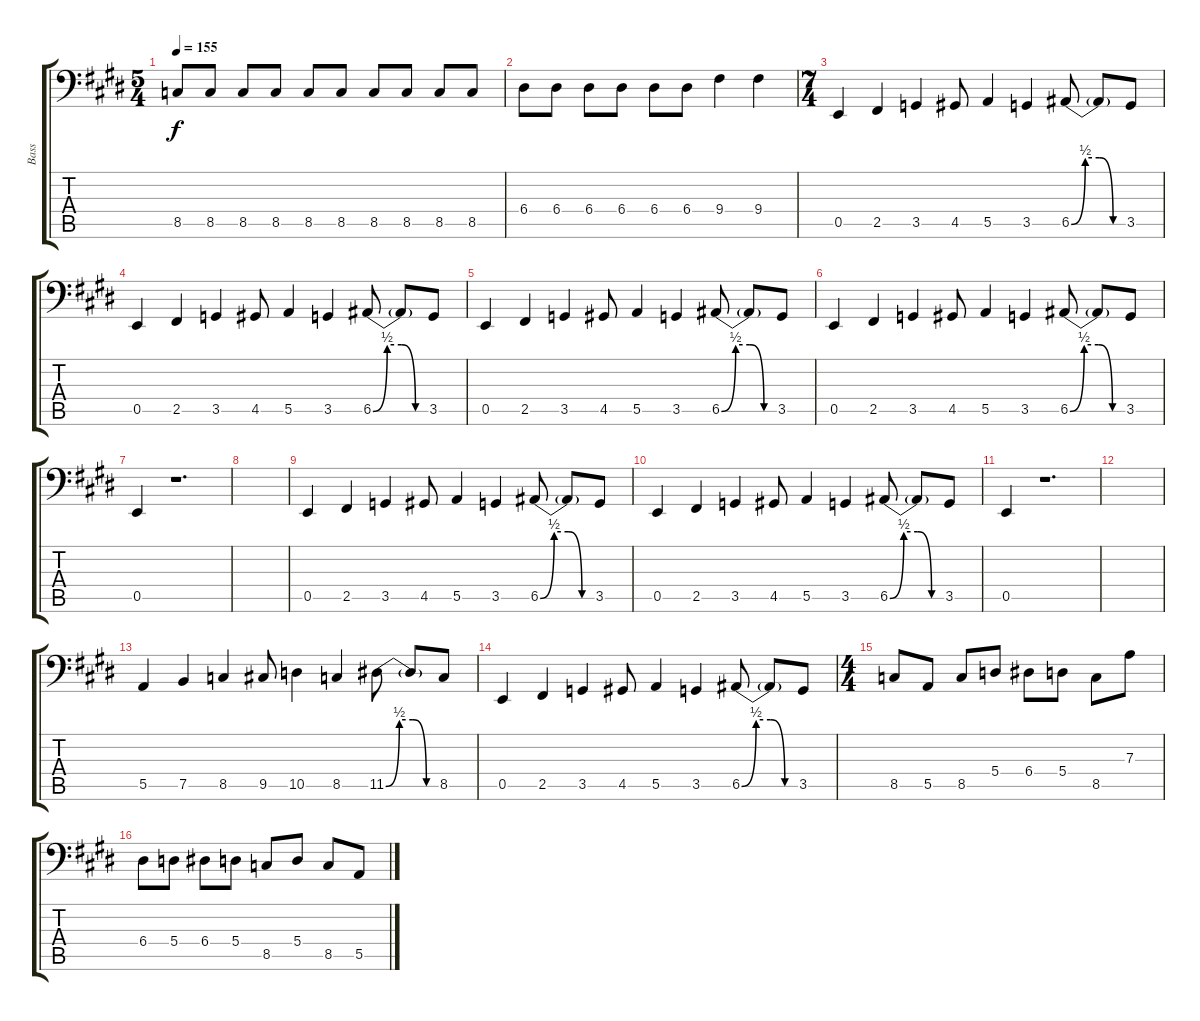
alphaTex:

\track ("Bass" "Bass") {instrument electricbassfinger}
\staff {score tabs}
\tuning (C3 G2 D2 A1 E1 B0) {hide}
\ts (5 4)
\tempo 155
\clef f4
\ks e
8.5.8{dy f} 8.5.8 8.5.8 8.5.8 8.5.8 8.5.8 8.5.8 8.5.8 8.5.8 8.5.8 |
6.4.8 6.4.8 6.4.8 6.4.8 6.4.8 6.4.8 9.4.4 9.4.4 |
\ts (7 4)
0.5.4 2.5.4 3.5.4 4.5.8 5.5.4 3.5.4 6.5{be (custom 0 0 15 2 30 2 45 0 60 0)}.8 6.5{t}.8 3.5.8 |
0.5.4 2.5.4 3.5.4 4.5.8 5.5.4 3.5.4 6.5{be (custom 0 0 15 2 30 2 45 0 60 0)}.8 6.5{t}.8 3.5.8 |
0.5.4 2.5.4 3.5.4 4.5.8 5.5.4 3.5.4 6.5{be (custom 0 0 15 2 30 2 45 0 60 0)}.8 6.5{t}.8 3.5.8 |
0.5.4 2.5.4 3.5.4 4.5.8 5.5.4 3.5.4 6.5{be (custom 0 0 15 2 30 2 45 0 60 0)}.8 6.5{t}.8 3.5.8 |
0.5.4 r.1{d} |
|
0.5.4 2.5.4 3.5.4 4.5.8 5.5.4 3.5.4 6.5{be (custom 0 0 15 2 30 2 45 0 60 0)}.8 6.5{t}.8 3.5.8 |
0.5.4 2.5.4 3.5.4 4.5.8 5.5.4 3.5.4 6.5{be (custom 0 0 15 2 30 2 45 0 60 0)}.8 6.5{t}.8 3.5.8 |
0.5.4 r.1{d} |
|
5.5.4 7.5.4 8.5.4 9.5.8 10.5.4 8.5.4 11.5{be (custom 0 0 15 2 30 2 45 0 60 0)}.8 11.5{t}.8 8.5.8 |
0.5.4 2.5.4 3.5.4 4.5.8 5.5.4 3.5.4 6.5{be (custom 0 0 15 2 30 2 45 0 60 0)}.8 6.5{t}.8 3.5.8 |
\ts (4 4)
8.5.8 5.5.8 8.5.8 5.4.8 6.4.8 5.4.8 8.5.8 7.3.8 |
6.4.8 5.4.8 6.4.8 5.4.8 8.5.8 5.4.8 8.5.8 5.5.8
